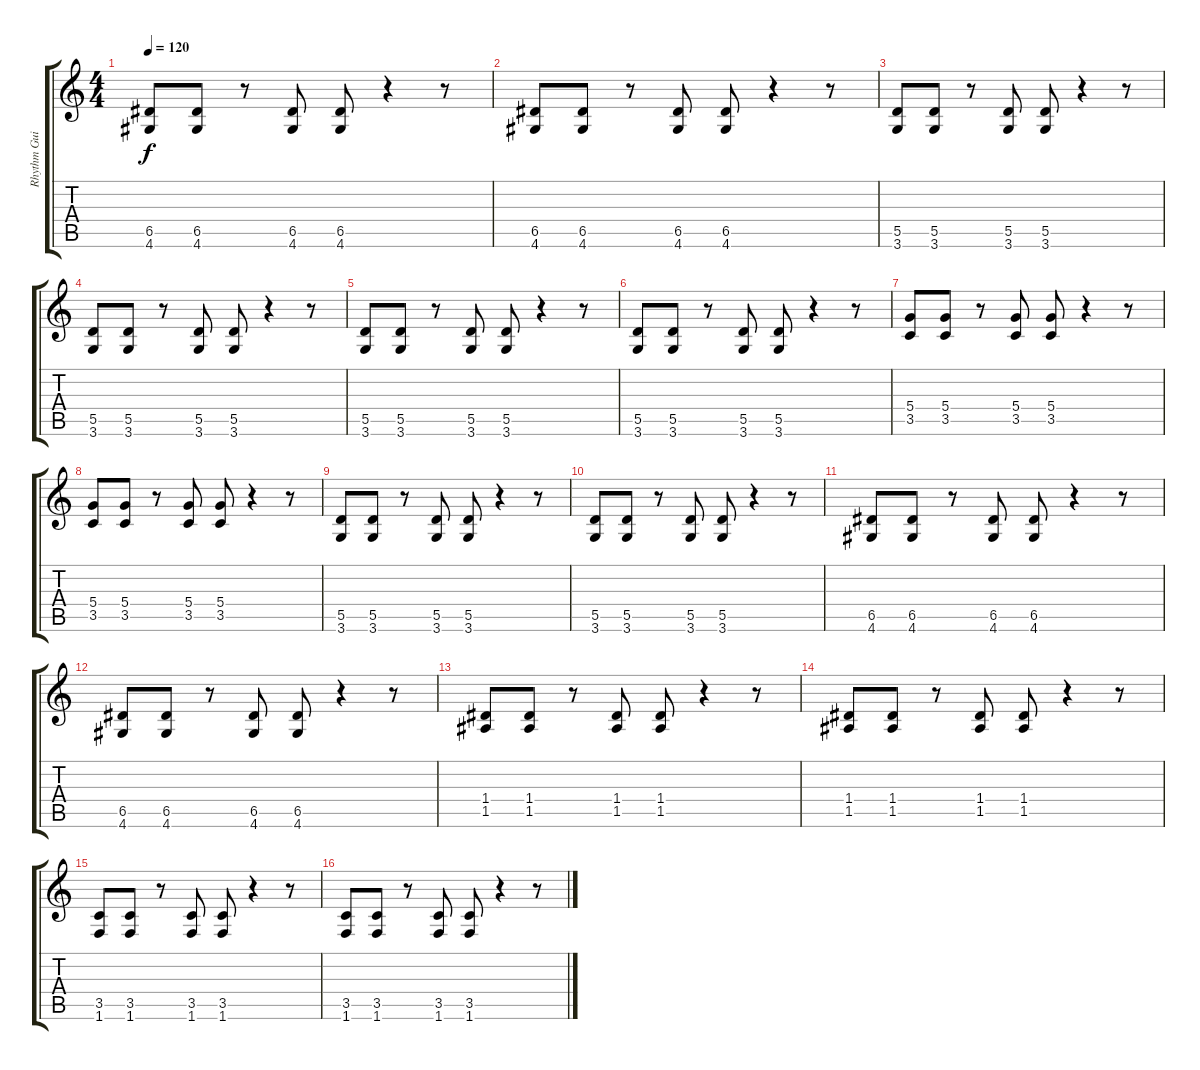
\track ("Rhythm Guitar" "Rhythm Gui") {instrument distortionguitar}
\staff {score tabs}
\tuning (E4 B3 G3 D3 A2 E2) {hide}
\ts (4 4)
\tempo 120
\clef g2
\ks c
(6.5 4.6).8{dy f} (6.5 4.6).8 r.8 (6.5 4.6).8 (6.5 4.6).8 r.4 r.8 |
(6.5 4.6).8 (6.5 4.6).8 r.8 (6.5 4.6).8 (6.5 4.6).8 r.4 r.8 |
(5.5 3.6).8 (5.5 3.6).8 r.8 (5.5 3.6).8 (5.5 3.6).8 r.4 r.8 |
(5.5 3.6).8 (5.5 3.6).8 r.8 (5.5 3.6).8 (5.5 3.6).8 r.4 r.8 |
(5.5 3.6).8 (5.5 3.6).8 r.8 (5.5 3.6).8 (5.5 3.6).8 r.4 r.8 |
(5.5 3.6).8 (5.5 3.6).8 r.8 (5.5 3.6).8 (5.5 3.6).8 r.4 r.8 |
(5.4 3.5).8 (5.4 3.5).8 r.8 (5.4 3.5).8 (5.4 3.5).8 r.4 r.8 |
(5.4 3.5).8 (5.4 3.5).8 r.8 (5.4 3.5).8 (5.4 3.5).8 r.4 r.8 |
(5.5 3.6).8 (5.5 3.6).8 r.8 (5.5 3.6).8 (5.5 3.6).8 r.4 r.8 |
(5.5 3.6).8 (5.5 3.6).8 r.8 (5.5 3.6).8 (5.5 3.6).8 r.4 r.8 |
(6.5 4.6).8 (6.5 4.6).8 r.8 (6.5 4.6).8 (6.5 4.6).8 r.4 r.8 |
(6.5 4.6).8 (6.5 4.6).8 r.8 (6.5 4.6).8 (6.5 4.6).8 r.4 r.8 |
(1.4 1.5).8 (1.4 1.5).8 r.8 (1.4 1.5).8 (1.4 1.5).8 r.4 r.8 |
(1.4 1.5).8 (1.4 1.5).8 r.8 (1.4 1.5).8 (1.4 1.5).8 r.4 r.8 |
(3.5 1.6).8 (3.5 1.6).8 r.8 (3.5 1.6).8 (3.5 1.6).8 r.4 r.8 |
(3.5 1.6).8 (3.5 1.6).8 r.8 (3.5 1.6).8 (3.5 1.6).8 r.4 r.8
